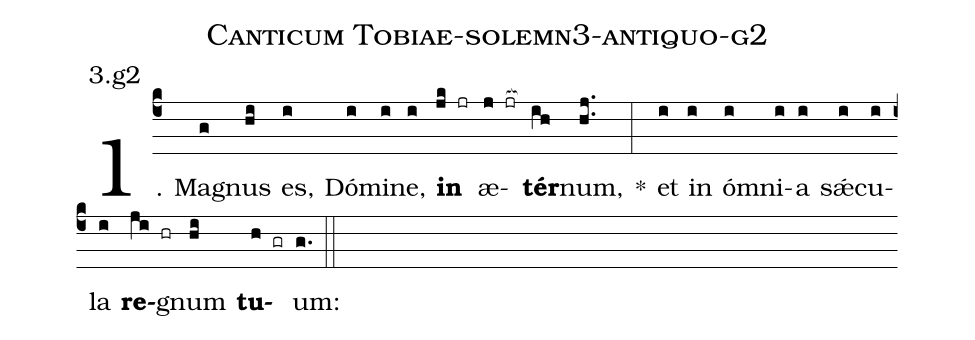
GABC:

name: Canticum Tobiae-solemn3-antiquo-g2;
annotation: 3.g2;
%%
(c4)1. Ma(g)gnus(hi) es,(i) Dó(i)mi(i)ne,(i) <b>in</b>(jk jr) æ(j jr[ocb:1{])<b>tér</b>(ih[ocb:0}])num,(hj..) *(:) et(i) in(i) óm(i)ni(i)a(i) sǽ(i)cu(i)la(i) <b>re</b>(ji hr)gnum(hi) <b>tu</b>(h gr)um:(g.) (::)
